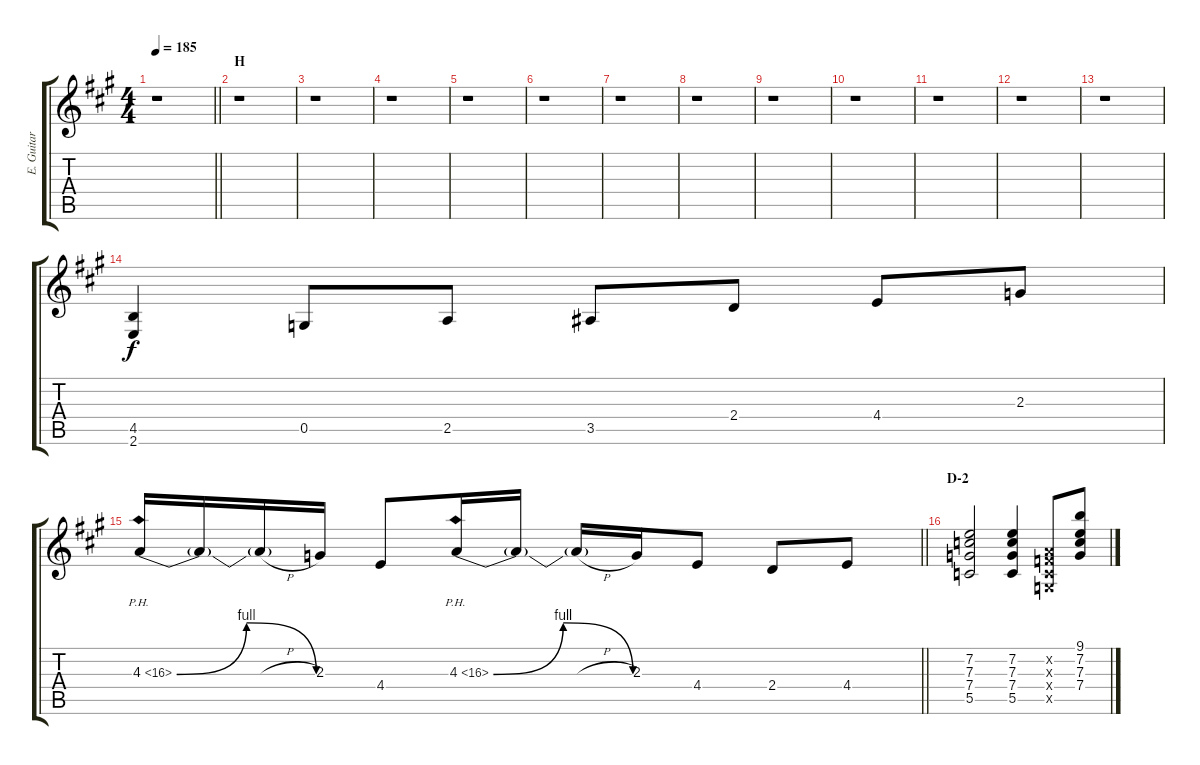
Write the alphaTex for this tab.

\track ("E. Guitar II" "E. Guitar ") {instrument overdrivenguitar}
\staff {score tabs}
\tuning (D4 A3 F3 C3 G2 D2) {hide}
\ts (4 4)
\tempo 185
\clef g2
\barLineRight lightlight
\ks a
r.1{dy f} |
\section ("" "H")
r.1 |
r.1 |
r.1 |
r.1 |
r.1 |
r.1 |
r.1 |
r.1 |
r.1 |
r.1 |
r.1 |
r.1 |
(4.5 2.6).4 0.5.8 2.5.8 3.5.8 2.4.8 4.4.8 2.3.8 |
\barLineRight lightlight
4.3{be (bendrelease 0 0 30 4 30 4 60 0) ph 12}.16 4.3{t}.16 4.3{h t}.16 2.3.16 4.4.8 4.3{be (bendrelease 0 0 30 4 30 4 60 0) ph 12}.16 4.3{t}.16 4.3{h t}.16 2.3.16 4.4.8 2.4.8 4.4.8 |
\section ("" "D-2")
(7.2 7.3 7.4 5.5).2 (7.2 7.3 7.4 5.5).4 (0.2{x} 0.3{x} 0.4{x} 0.5{x}).8 (9.1 7.2 7.3 7.4).8
